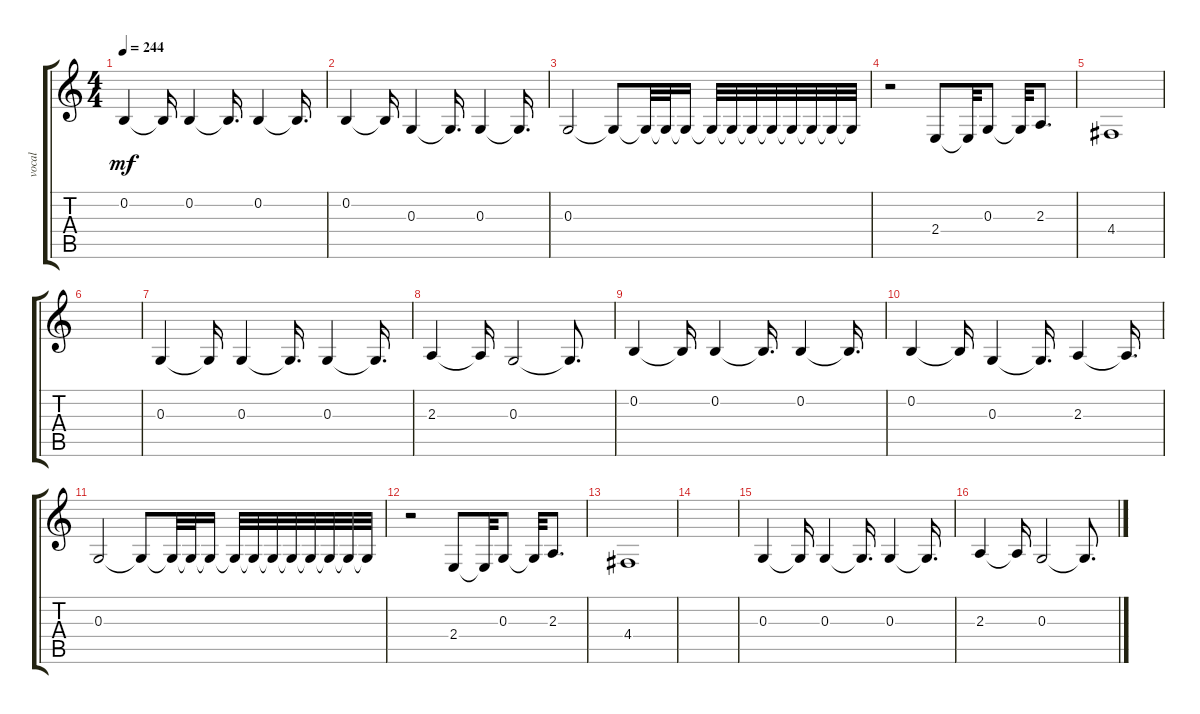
\track ("vocal" "vocal") {instrument lead2sawtooth}
\staff {score tabs}
\tuning (E4 B3 G3 D3 A2 E2) {hide}
\ts (4 4)
\tempo 244
\clef g2
\ks c
0.2.4{dy mf} 0.2{t}.16 0.2.4 0.2{t}.16{d} 0.2.4 0.2{t}.16{d} |
0.2.4 0.2{t}.16 0.3.4 0.3{t}.16{d} 0.3.4 0.3{t}.16{d} |
0.3.2 0.3{t}.8 0.3{t}.32 0.3{t}.32 0.3{t}.16 0.3{t}.32 0.3{t}.32 0.3{t}.32 0.3{t}.32 0.3{t}.32 0.3{t}.32 0.3{t}.32 0.3{t}.32 |
r.2 2.4.8 2.4{t}.32 0.3.8 0.3{t}.32 2.3.8{d} |
4.4.1 |
|
0.3.4 0.3{t}.16 0.3.4 0.3{t}.16{d} 0.3.4 0.3{t}.16{d} |
2.3.4 2.3{t}.16 0.3.2 0.3{t}.8{d} |
0.2.4 0.2{t}.16 0.2.4 0.2{t}.16{d} 0.2.4 0.2{t}.16{d} |
0.2.4 0.2{t}.16 0.3.4 0.3{t}.16{d} 2.3.4 2.3{t}.16{d} |
0.3.2 0.3{t}.8 0.3{t}.32 0.3{t}.32 0.3{t}.16 0.3{t}.32 0.3{t}.32 0.3{t}.32 0.3{t}.32 0.3{t}.32 0.3{t}.32 0.3{t}.32 0.3{t}.32 |
r.2 2.4.8 2.4{t}.32 0.3.8 0.3{t}.32 2.3.8{d} |
4.4.1 |
|
0.3.4 0.3{t}.16 0.3.4 0.3{t}.16{d} 0.3.4 0.3{t}.16{d} |
2.3.4 2.3{t}.16 0.3.2 0.3{t}.8{d}
